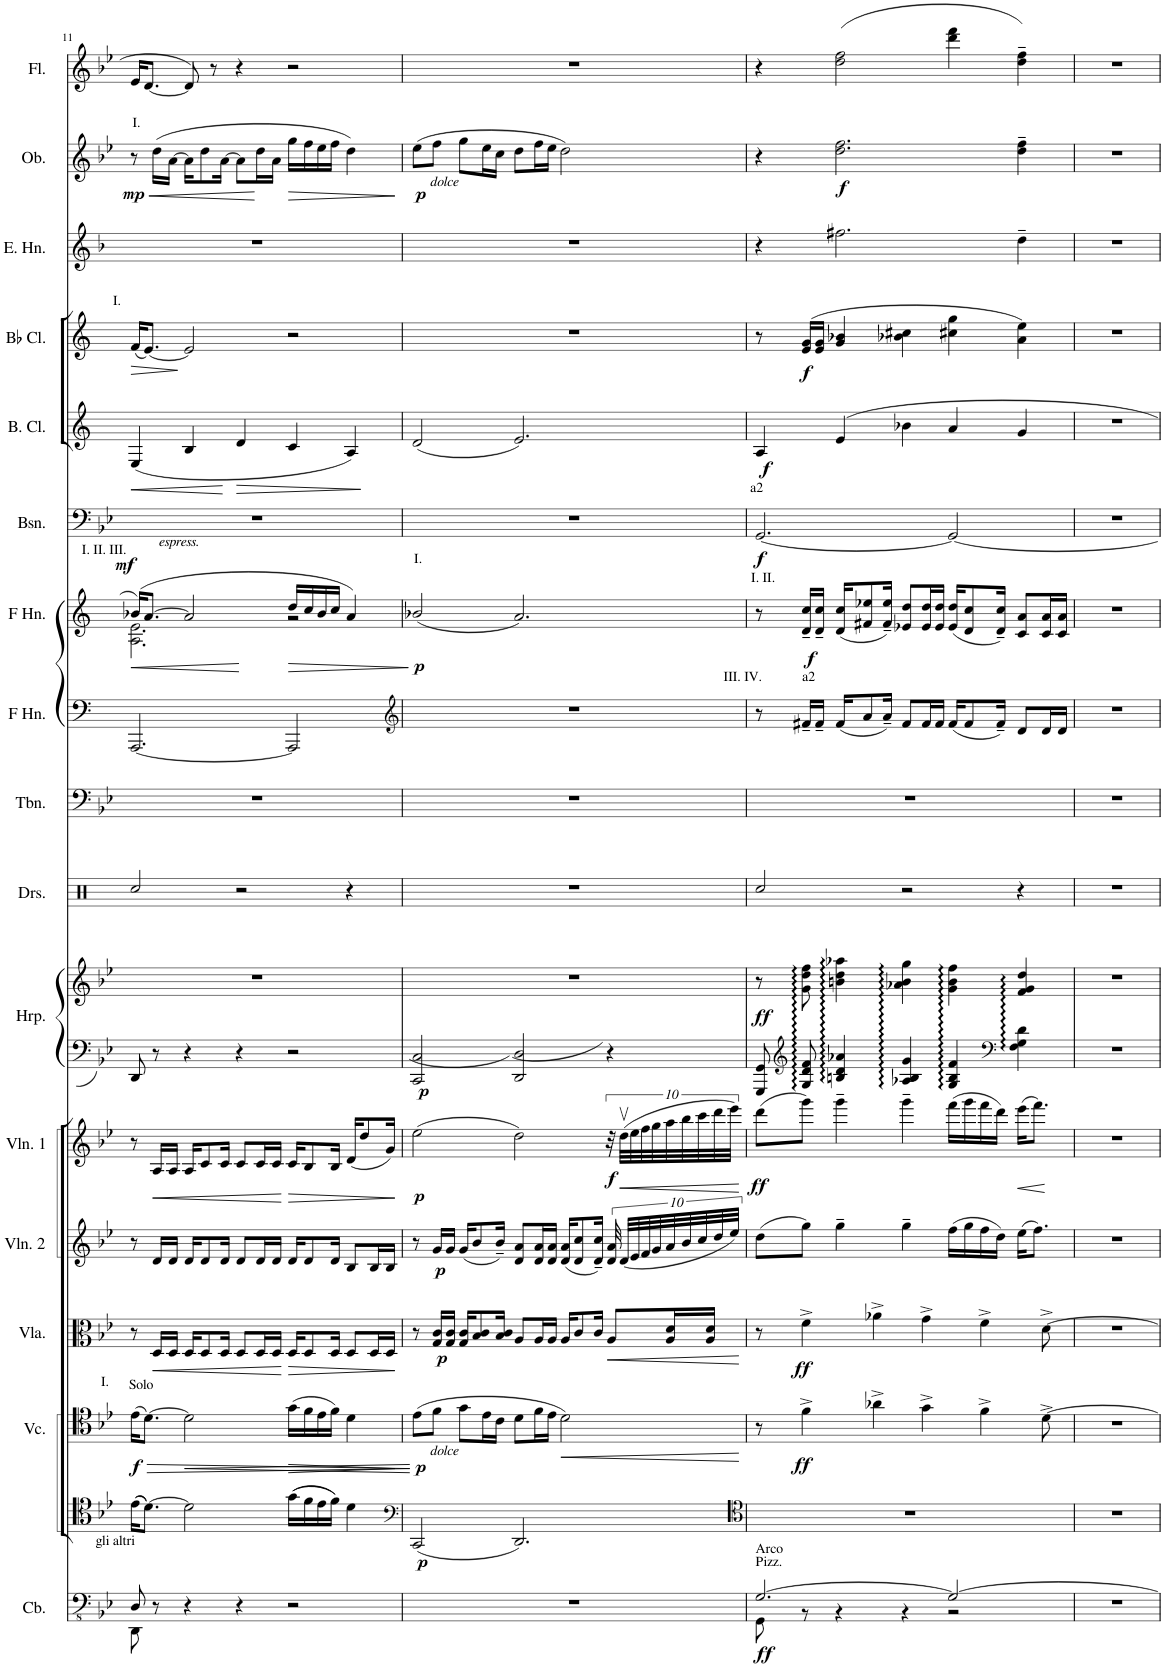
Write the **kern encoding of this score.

**kern	**dynam	**kern	**dynam	**kern	**dynam	**kern	**dynam	**kern	**dynam	**kern	**dynam	**kern	**kern	**dynam	**kern	**kern	**kern	**kern	**dynam	**kern	**dynam	**kern	**dynam	**kern	**dynam	**kern	**kern	**dynam	**kern
*part17	*part17	*part16	*part16	*part15	*part15	*part14	*part14	*part13	*part13	*part12	*part12	*part11	*part11	*part11	*part10	*part9	*part8	*part7	*part7	*part6	*part6	*part5	*part5	*part4	*part4	*part3	*part2	*part2	*part1
*staff18	*staff18	*staff17	*staff17	*staff16	*staff16	*staff15	*staff15	*staff14	*staff14	*staff13	*staff13	*staff12	*staff11	*staff11/12	*staff10	*staff9	*staff8	*staff7	*staff7	*staff6	*staff6	*staff5	*staff5	*staff4	*staff4	*staff3	*staff2	*staff2	*staff1
*I"Contrabass	*	*I"Violoncello	*	*I"Violoncello	*	*I"Viola	*	*I"Violin 2	*	*I"Violin 1	*	*I"Harp	*	*	*I"Drumset	*I"Trombone	*I"2 Horns in F	*I"2 Horns in F	*	*I"2 Bassoons	*	*I"Bass Clarinet in Bb	*	*I"2 Clarinets in Bb	*	*I"English Horn	*I"Oboe	*	*I"Flute
*I'Cb.	*	*	*	*I'Vc.	*	*I'Vla.	*	*I'Vln. 2	*	*I'Vln. 1	*	*I'Hrp.	*	*	*I'Drs.	*I'Tbn.	*	*	*	*I'Bsn.	*	*I'B. Cl.	*	*	*	*I'E. Hn.	*I'Ob.	*	*I'Fl.
!!LO:PB:g=z
*clefFv4	*	*clefC4	*	*clefC4	*	*clefC3	*	*clefG2	*	*clefG2	*	*clefF4	*clefG2	*	*clefX	*clefF4	*clefF4	*clefG2	*	*clefF4	*	*clefG2	*	*clefG2	*	*clefG2	*clefG2	*	*clefG2
*	*	*	*	*	*	*	*	*	*	*Trd1c2	*	*Trd5c9	*Trd5c9	*	*	*	*Trd4c7	*Trd4c7	*	*	*	*Trd8c14	*	*Trd1c2	*	*Trd4c7	*	*	*
*k[b-e-]	*	*k[b-e-]	*	*k[b-e-]	*	*k[b-e-]	*	*k[b-e-]	*	*k[b-e-]	*	*k[b-e-]	*k[b-e-]	*	*k[]	*k[b-e-]	*k[]	*k[]	*	*k[b-e-]	*	*k[]	*	*k[]	*	*k[b-]	*k[b-e-]	*	*k[b-e-]
*M5/4	*	*M5/4	*	*M5/4	*	*M5/4	*	*M5/4	*	*M5/4	*	*M5/4	*M5/4	*	*M5/4	*M5/4	*M5/4	*M5/4	*	*M5/4	*	*M5/4	*	*M5/4	*	*M5/4	*M5/4	*	*M5/4
=11	=11	=11	=11	=11	=11	=11	=11	=11	=11	=11	=11	=11	=11	=11	=11	=11	=11	=11	=11	=11	=11	=11	=11	=11	=11	=11	=11	=11	=11
*^	*	*	*	*	*	*	*	*	*	*	*	*	*	*	*	*	*	*	*	*	*	*	*	*	*	*	*	*	*
!	!	!	!	!	!	!	!	!	!	!	!	!	!	!	!	!	!	!	!	!	!	!	!	!	!	!	!	!LO:TX:a:t=I.	!	!
!	!	!	!	!	!	!	!	!	!	!	!	!	!	!	!	!	!	!	!	!	!	!	!	!	!LO:TX:a:t=I.	!	!	!	!	!
!	!	!	!	!	!	!	!	!	!	!	!	!	!	!	!	!	!	!	!LO:TX:a:i:t=espress.	!	!	!	!	!	!	!	!	!	!	!
!	!	!	!	!	!	!	!	!	!	!	!	!	!	!	!	!	!	!	!LO:TX:a:t=I. II. III.	!	!	!	!	!	!	!	!	!	!	!
!	!	!	!	!	!LO:TX:a:t=Solo	!	!	!	!	!	!	!	!	!	!	!	!	!	!	!	!	!	!	!	!	!	!	!	!	!
!	!	!	!	!	!LO:TX:a:t=I.	!	!	!	!	!	!	!	!	!	!	!	!	!	!	!	!	!	!	!	!	!	!	!	!	!
!	!	!	!LO:TX:b:t=gli altri	!	!	!	!	!	!	!	!	!	!	!	!	!	!	!	!	!	!	!	!	!	!	!	!	!	!	!
!	!	!	!	!	!	!LO:HP:b	!	!	!	!	!	!	!	!	!	!	!	!	!	!LO:HP:b	!	!	!	!LO:HP:b	!	!LO:HP:b	!	!	!LO:HP:b	!
*	*	*	*	*	*	*	*	*	*	*	*	*	*	*	*	*	*	*	*^	*	*	*	*	*	*	*	*	*	*	*
!	!	!	!	!	!	!LO:DY:n=1:b	!	!	!	!	!	!	!	!	!	!	!	!	!	!	!LO:DY:n=1:a	!	!	!	!	!	!	!	!	!LO:DY:n=1:b	!
8DD/	8DDD\	.	((16e-\KL	.	(16e-\KL	> f	8r	.	8r	.	8r	.	8DD/	4%5r	.	2Rcc/	4%5r	[2.AAA/	(16b-X/KL	2.A\ 2.e\	< mf	4%5r	.	(4E/	<	(16f/KL	>	4%5r	8r	< mp	16e-/KL
.	.	.	[8.d\J))	.	[8.d\J)	.	.	.	.	.	.	.	.	.	.	.	.	.	[8.a/J	.	.	.	.	.	.	[8.e/J)	.	.	.	.	[8.d/J
!	!	!	!	!	!	!	!	!LO:HP:b	!	!	!	!LO:HP:b	!	!	!	!	!	!	!	!	!	!	!	!	!	!	!	!	!	!	!
8r	1ryy	.	.	.	.	.	16D~/LL	<	16d~/LL	.	16A~/LL	<	8r	.	.	.	.	.	.	.	.	.	.	.	.	.	.	.	(16dd\LL	.	.
.	.	.	.	.	.	.	16D~/JJ	.	16d~/JJ	.	16A~/JJ	.	.	.	.	.	.	.	.	.	.	.	.	.	.	.	.	.	[16a\JJ	.	.
!	!	!	!	!	!	!LO:HP:b	!	!	!	!	!	!	!	!	!	!	!	!	!	!	!	!	!	!	!	!	!	!	!	!	!
4r	.	.	2d\]	.	2d\]	<	16D/KL	.	16d/KL	.	16A/KL	.	4r	.	.	.	.	.	2a/]	.	.	.	.	4B/	.	2e/]	]	.	16a\KL]	.	8d/]
.	.	.	.	.	.	.	8D/	.	8d/	.	8c/	.	.	.	.	.	.	.	.	.	.	.	.	.	.	.	.	.	8dd\	.	.
.	.	.	.	.	.	.	.	.	.	.	.	.	.	.	.	.	.	.	.	.	.	.	.	.	.	.	.	.	.	.	8r
.	.	.	.	.	.	.	16D~/Jk	.	16d~/Jk	.	16c~/Jk	.	.	.	.	.	.	.	.	.	.	.	.	.	.	.	.	.	[16a\Jk	.	.
!	!	!	!	!	!	!	!	!	!	!	!	!	!	!	!	!	!	!	!	!	!	!	!	!	!LO:HP:b	!	!	!	!	!	!
4r	.	.	.	.	.	.	8D~/L	.	8d~/L	.	8c~/L	.	4r	.	.	2r	.	.	.	.	.	.	.	4d/	>	.	.	.	8a\L]	.	4r
.	.	.	.	.	.	.	16D~/L	.	16d~/L	.	16c~/L	.	.	.	.	.	.	.	.	.	.	.	.	.	.	.	.	.	16dd\L	.	.
.	.	.	.	.	.	.	16D~/JJ	.	16d~/JJ	.	16c~/JJ	.	.	.	.	.	.	.	.	.	.	.	.	.	.	.	.	.	16a\JJ	.	.
!	!	!	!	!	!	!LO:HP:b	!	!LO:HP:n=1:b	!	!	!	!LO:HP:n=1:b	!	!	!	!	!	!	!	!	!LO:HP:n=1:b	!	!	!	!	!	!	!	!	!LO:HP:n=1:b	!
2r	.	.	((16g\LL	.	(16g\LL	>	16D/KL	[ >	16d/KL	.	16c/KL	[ >	2r	.	.	.	.	2AAA/]	16dd/LL	2r	[ >	.	.	4c/	[	2r	.	.	16gg\LL	[ >	2r
.	.	.	16f\	.	16f\	.	8D/	.	8d/	.	8B-/	.	.	.	.	.	.	.	16cc/	.	.	.	.	.	.	.	.	.	16ff\	.	.
.	.	.	16e-\	.	16e-\	.	.	.	.	.	.	.	.	.	.	.	.	.	16b-/	.	.	.	.	.	.	.	.	.	16ee-\	.	.
.	.	.	16f\JJ))	.	16f\JJ)	.	16D~/Jk	.	16d~/Jk	.	16B-~/Jk	.	.	.	.	.	.	.	16cc/JJ	.	.	.	.	.	.	.	.	.	16ff\JJ	.	.
.	.	.	4d\	.	4d\	.	8D~/L	.	8B-~/L	.	(16d~/KL	.	.	.	.	4r	.	.	4a/)	.	.	.	.	4A/)	.	.	.	.	4dd\)	.	.
.	.	.	.	.	.	.	.	.	.	.	8dd/	.	.	.	.	.	.	.	.	.	.	.	.	.	.	.	.	.	.	.	.
.	8ryy	.	.	.	.	.	16D~/L	.	16B-~/L	.	.	.	.	.	.	.	.	.	.	.	.	.	.	.	.	.	.	.	.	.	.
.	.	.	.	.	.	.	16D~/JJ	.	16B-~/JJ	.	16g~/Jk)	.	.	.	.	.	.	.	.	.	.	.	.	.	.	.	.	.	.	.	.
*v	*v	*	*	*	*	*	*	*	*	*	*	*	*	*	*	*	*	*	*v	*v	*	*	*	*	*	*	*	*	*	*	*
.	.	.	.	.	] [ ]	.	]	.	.	.	]	.	.	.	.	.	.	.	]	.	.	.	]	.	.	.	.	]	.
=12	=12	=12	=12	=12	=12	=12	=12	=12	=12	=12	=12	=12	=12	=12	=12	=12	=12	=12	=12	=12	=12	=12	=12	=12	=12	=12	=12	=12	=12
*	*	*clefF4	*	*	*	*	*	*	*	*	*	*	*	*	*	*	*clefG2	*	*	*	*	*	*	*	*	*	*	*	*
!	!	!	!	!	!	!	!	!	!	!	!	!	!	!	!	!	!	!	!	!	!	!	!	!	!	!	!LO:TX:b:i:t=dolce	!	!
!	!	!	!	!	!	!	!	!	!	!	!	!	!	!	!	!	!	!LO:TX:a:t=I.	!	!	!	!	!	!	!	!	!	!	!
!	!	!	!	!LO:TX:b:i:t=dolce	!	!	!	!	!	!	!	!	!	!	!	!	!	!	!	!	!	!	!	!	!	!	!	!	!
!	!	!	!LO:DY:b	!	!LO:DY:b	!	!	!	!	!	!LO:DY:b	!	!	!LO:DY:b=2	!	!	!	!	!LO:DY:b	!	!	!	!	!	!	!	!	!LO:DY:b	!
4%5r	.	(2CC/	p	(8e-\L	p	8r	.	8r	.	(2ee-\	p	2CC/ 2C/	4%5r	p	4%5r	4%5r	4%5r	(2b-X/	p	4%5r	.	(2d/	.	4%5r	.	4%5r	(8ee-\L	p	4%5r
!	!	!	!	!	!	!	!LO:DY:b	!	!LO:DY:b	!	!	!	!	!	!	!	!	!	!	!	!	!	!	!	!	!	!	!	!
.	.	.	.	8f\J	.	16G/~ 16c/~LL	p	16g~/LL	p	.	.	.	.	.	.	.	.	.	.	.	.	.	.	.	.	.	8ff\J	.	.
.	.	.	.	.	.	16G/~ 16c/~JJ	.	16g~/JJ	.	.	.	.	.	.	.	.	.	.	.	.	.	.	.	.	.	.	.	.	.
.	.	.	.	8g\L	.	16G/ 16c/KL	.	(16g/KL	.	.	.	.	.	.	.	.	.	.	.	.	.	.	.	.	.	.	8gg\L	.	.
.	.	.	.	.	.	8B-/ 8c/	.	8b-/	.	.	.	.	.	.	.	.	.	.	.	.	.	.	.	.	.	.	.	.	.
.	.	.	.	16e-\L	.	.	.	.	.	.	.	.	.	.	.	.	.	.	.	.	.	.	.	.	.	.	16ee-\L	.	.
.	.	.	.	16c\JJ	.	16B-/~ 16c/~Jk	.	16b-~/Jk)	.	.	.	.	.	.	.	.	.	.	.	.	.	.	.	.	.	.	16cc\JJ	.	.
.	.	2.DD/)	.	8d\L	.	8A~/L	.	8d/~ 8a/~L	.	2dd\)	.	2DD/ 2D/	.	.	.	.	.	2.a/)	.	.	.	2.e/)	.	.	.	.	8dd\L	.	.
.	.	.	.	16f\L	.	16A~/L	.	16d/~ 16a/~L	.	.	.	.	.	.	.	.	.	.	.	.	.	.	.	.	.	.	16ff\L	.	.
.	.	.	.	16e-\JJ	.	16A~/JJ	.	16d/~ 16a/~JJ	.	.	.	.	.	.	.	.	.	.	.	.	.	.	.	.	.	.	16ee-\JJ	.	.
!	!	!	!	!	!LO:HP:b	!	!	!	!	!	!	!	!	!	!	!	!	!	!	!	!	!	!	!	!	!	!	!	!
.	.	.	.	2d\)	<	16A/KL	.	(16d/ 16a/KL	.	.	.	.	.	.	.	.	.	.	.	.	.	.	.	.	.	.	2dd\)	.	.
.	.	.	.	.	.	8c/	.	8d/ 8cc/	.	.	.	.	.	.	.	.	.	.	.	.	.	.	.	.	.	.	.	.	.
.	.	.	.	.	.	16c~/Jk	.	16d/~ 16cc/~Jk)	.	.	.	.	.	.	.	.	.	.	.	.	.	.	.	.	.	.	.	.	.
!	!	!	!	!	!	!	!LO:HP:b	!	!	!	!LO:DY:b	!	!	!	!	!	!	!	!	!	!	!	!	!	!	!	!	!	!
.	.	.	.	.	.	8A~/L	<	40d/~ 40a/~	.	40r	f	4r	.	.	.	.	.	.	.	.	.	.	.	.	.	.	.	.	.
!	!	!	!	!	!	!	!	!	!	!	!LO:HP:b	!	!	!	!	!	!	!	!	!	!	!	!	!	!	!	!	!	!
.	.	.	.	.	.	.	.	(40d/LLL	.	(40ddv\LLL	<	.	.	.	.	.	.	.	.	.	.	.	.	.	.	.	.	.	.
.	.	.	.	.	.	.	.	40e-/	.	40ee-\	.	.	.	.	.	.	.	.	.	.	.	.	.	.	.	.	.	.	.
.	.	.	.	.	.	.	.	40f/	.	40ff\	.	.	.	.	.	.	.	.	.	.	.	.	.	.	.	.	.	.	.
.	.	.	.	.	.	.	.	40g/	.	40gg\	.	.	.	.	.	.	.	.	.	.	.	.	.	.	.	.	.	.	.
.	.	.	.	.	.	16A/~ 16d/~L	.	40a/	.	40aa\	.	.	.	.	.	.	.	.	.	.	.	.	.	.	.	.	.	.	.
.	.	.	.	.	.	.	.	40b-/	.	40bb-\	.	.	.	.	.	.	.	.	.	.	.	.	.	.	.	.	.	.	.
.	.	.	.	.	.	.	.	40cc/	.	40ccc\	.	.	.	.	.	.	.	.	.	.	.	.	.	.	.	.	.	.	.
.	.	.	.	.	.	16A/~ 16d/~JJ	.	.	.	.	.	.	.	.	.	.	.	.	.	.	.	.	.	.	.	.	.	.	.
.	.	.	.	.	.	.	.	40dd/	.	40ddd\	.	.	.	.	.	.	.	.	.	.	.	.	.	.	.	.	.	.	.
.	.	.	.	.	.	.	.	40ee-/JJJ)	.	40eee-\JJJ)	.	.	.	.	.	.	.	.	.	.	.	.	.	.	.	.	.	.	.
.	.	.	.	.	[	.	[	.	.	.	[	.	.	.	.	.	.	.	.	.	.	.	.	.	.	.	.	.	.
=13	=13	=13	=13	=13	=13	=13	=13	=13	=13	=13	=13	=13	=13	=13	=13	=13	=13	=13	=13	=13	=13	=13	=13	=13	=13	=13	=13	=13	=13
*	*	*clefC4	*	*	*	*	*	*	*	*	*	*	*	*	*	*	*	*	*	*	*	*	*	*	*	*	*	*	*
*^	*	*	*	*	*	*	*	*	*	*	*	*	*	*	*	*	*	*	*	*	*	*	*	*	*	*	*	*	*
!	!	!	!	!	!	!	!	!	!	!	!	!	!	!	!	!	!	!	!	!	!LO:TX:a:t=a2	!	!	!	!	!	!	!	!	!
!	!	!	!	!	!	!	!	!	!	!	!	!	!	!	!	!	!	!	!LO:TX:a:t=I. II.	!	!	!	!	!	!	!	!	!	!	!
!	!	!	!	!	!	!	!	!	!	!	!	!	!	!	!	!	!	!LO:TX:a:t=III. IV.	!	!	!	!	!	!	!	!	!	!	!	!
!LO:TX:a:t=Pizz.	!	!	!	!	!	!	!	!	!	!	!	!	!	!	!	!	!	!	!	!	!	!	!	!	!	!	!	!	!	!
!LO:TX:a:t=Arco	!	!	!	!	!	!	!	!	!	!	!	!	!	!	!	!	!	!	!	!	!	!	!	!	!	!	!	!	!	!
!	!	!LO:DY:b	!	!	!	!	!	!	!	!	!	!LO:DY:b	!	!	!LO:DY:b	!	!	!	!	!	!	!LO:DY:b	!	!LO:DY:b	!	!	!	!	!	!
[2.GG/	8GGG\	ff	4%5r	.	8r	.	8r	.	(8dd\L	.	(8ddd\L	ff	8GGG/ 8GG/L	8r	ff	2Rcc/	4%5r	8r	8r	.	[2.GG/	f	4A/	f	8r	.	4r	4r	.	4r
*	*	*	*	*	*	*	*	*	*	*	*	*	*clefG2	*	*	*	*	*	*	*	*	*	*	*	*	*	*	*	*	*
!	!	!	!	!	!	!	!	!	!	!	!	!	!	!	!	!	!	!LO:TX:a:t=a2	!	!	!	!	!	!	!	!	!	!	!	!
!	!	!	!	!	!	!LO:DY:b	!	!LO:DY:b	!	!	!	!	!	!	!	!	!	!	!	!LO:DY:b	!	!	!	!	!	!LO:DY:b	!	!	!	!
.	8r	.	.	.	4f^\	ff	4f^\	ff	8gg\J)	.	8ggg\J)	.	8G/ 8d/ 8f/J	8g\ 8dd\ 8ff\	.	.	.	16f#X~/LL	16d/~ 16cc/~LL	f	.	.	.	.	(16e/ 16g/LL	f	.	.	.	.
.	.	.	.	.	.	.	.	.	.	.	.	.	.	.	.	.	.	16f#~/JJ	16d/~ 16cc/~JJ	.	.	.	.	.	16e/ 16g/JJ	.	.	.	.	.
!	!	!	!	!	!	!	!	!	!	!	!	!	!	!	!	!	!	!	!	!	!	!	!	!	!	!	!	!	!LO:DY:b	!
.	4r	.	.	.	.	.	.	.	4gg~\	.	4ggg~\	.	4Bn/ 4d/ 4a-X/	4bn\ 4dd\ 4aa-X\	.	.	.	(16f#/KL	(16d/ 16cc/KL	.	.	.	4e/	.	4g/ 4b-X/	.	2.ff#X\	2.dd\ 2.ff\	f	(2dd\ 2ff\
.	.	.	.	.	.	.	.	.	.	.	.	.	.	.	.	.	.	8a/	8f#X/ 8ee-X/	.	.	.	.	.	.	.	.	.	.	.
.	.	.	.	.	4a-X^\	.	4a-X^\	.	.	.	.	.	.	.	.	.	.	.	.	.	.	.	.	.	.	.	.	.	.	.
.	.	.	.	.	.	.	.	.	.	.	.	.	.	.	.	.	.	16a~/Jk)	16f#/~ 16ee-/~Jk)	.	.	.	.	.	.	.	.	.	.	.
.	4r	.	.	.	.	.	.	.	4gg~\	.	4ggg~\	.	4A-X/ 4B/ 4g/	4a-X\ 4b\ 4gg\	.	2r	.	8f#/L	8e-X/ 8dd/L	.	.	.	4b-X\	.	4b-X\ 4cc#X\	.	.	.	.	.
.	.	.	.	.	4g^\	.	4g^\	.	.	.	.	.	.	.	.	.	.	16f#/L	16e-/ 16dd/L	.	.	.	.	.	.	.	.	.	.	.
.	.	.	.	.	.	.	.	.	.	.	.	.	.	.	.	.	.	16f#/JJ	16e-/ 16dd/JJ	.	.	.	.	.	.	.	.	.	.	.
2GG/_	2r	.	.	.	.	.	.	.	(16ff\LL	.	(16fff\LL	.	4G/ 4B/ 4f/	4g\ 4b\ 4ff\	.	.	.	(16f#/KL	(16e-/ 16dd/KL	.	2GG/_	.	4a/	.	4cc#X\ 4gg\	.	.	.	.	4ddd\ 4fff\
.	.	.	.	.	.	.	.	.	16gg\	.	16ggg\	.	.	.	.	.	.	8f#/	8d/ 8cc/	.	.	.	.	.	.	.	.	.	.	.
.	.	.	.	.	4f^\	.	4f^\	.	16ff\	.	16fff\	.	.	.	.	.	.	.	.	.	.	.	.	.	.	.	.	.	.	.
.	.	.	.	.	.	.	.	.	16dd\JJ)	.	16ddd\JJ)	.	.	.	.	.	.	16f#~/Jk)	16d/~ 16cc/~Jk)	.	.	.	.	.	.	.	.	.	.	.
*	*	*	*	*	*	*	*	*	*	*	*	*	*clefF4	*	*	*	*	*	*	*	*	*	*	*	*	*	*	*	*	*
!	!	!	!	!	!	!	!	!	!	!	!	!LO:HP:b	!	!	!	!	!	!	!	!	!	!	!	!	!	!	!	!	!	!
.	.	.	.	.	.	.	.	.	(16ee-\KL	.	(16eee-\KL	<	4F\ 4G\ 4d\	4f/ 4g/ 4dd/	.	4r	.	8d/L	8c/ 8a/L	.	.	.	4g/	.	4a\ 4ee\)	.	4dd~\	4dd\~ 4ff\~	.	4dd\~ 4ff\~)
.	.	.	.	.	.	.	.	.	8.ff\J)	.	8.fff\J)	.	.	.	.	.	.	.	.	.	.	.	.	.	.	.	.	.	.	.
.	.	.	.	.	[8d^\	.	[8d^\	.	.	.	.	.	.	.	.	.	.	16d/L	16c/ 16a/L	.	.	.	.	.	.	.	.	.	.	.
.	.	.	.	.	.	.	.	.	.	.	.	.	.	.	.	.	.	16d/JJ	16c/ 16a/JJ	.	.	.	.	.	.	.	.	.	.	.
*v	*v	*	*	*	*	*	*	*	*	*	*	*	*	*	*	*	*	*	*	*	*	*	*	*	*	*	*	*	*	*
.	.	.	.	.	.	.	.	.	.	.	[	.	.	.	.	.	.	.	.	.	.	.	.	.	.	.	.	.	.
=14	=14	=14	=14	=14	=14	=14	=14	=14	=14	=14	=14	=14	=14	=14	=14	=14	=14	=14	=14	=14	=14	=14	=14	=14	=14	=14	=14	=14	=14
4%5r	.	4%5r	.	4%5r	.	4%5r	.	4%5r	.	4%5r	.	4%5r	4%5r	.	4%5r	4%5r	4%5r	4%5r	.	4%5r	.	4%5r	.	4%5r	.	4%5r	4%5r	.	4%5r
=	=	=	=	=	=	=	=	=	=	=	=	=	=	=	=	=	=	=	=	=	=	=	=	=	=	=	=	=	=
*-	*-	*-	*-	*-	*-	*-	*-	*-	*-	*-	*-	*-	*-	*-	*-	*-	*-	*-	*-	*-	*-	*-	*-	*-	*-	*-	*-	*-	*-
